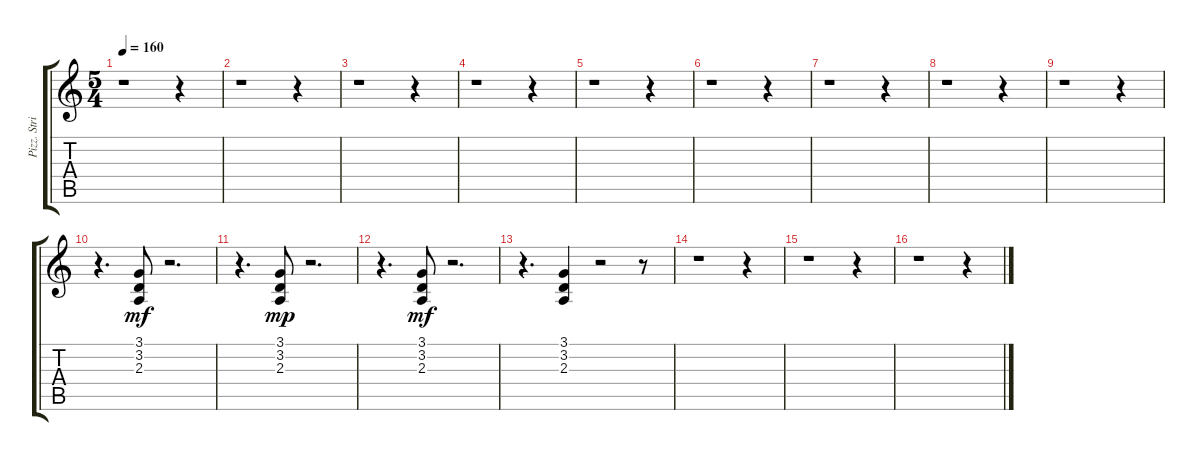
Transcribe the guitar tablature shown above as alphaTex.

\track ("Pizz. Strings 1" "Pizz. Stri") {instrument pizzicatostrings}
\staff {score tabs}
\tuning (E4 B3 G3 D3 A2 E2) {hide}
\ts (5 4)
\tempo 160
\clef g2
\ks c
r.1{dy mf} r.4 |
r.1 r.4 |
r.1 r.4 |
r.1 r.4 |
r.1 r.4 |
r.1 r.4 |
r.1 r.4 |
r.1 r.4 |
r.1 r.4 |
r.4{d} (3.1 3.2 2.3).8 r.2{d} |
r.4{d} (3.1 3.2 2.3).8{dy mp} r.2{d} |
r.4{d} (3.1 3.2 2.3).8{dy mf} r.2{d} |
r.4{d} (3.1 3.2 2.3).4 r.2 r.8 |
r.1 r.4 |
r.1 r.4 |
r.1 r.4
